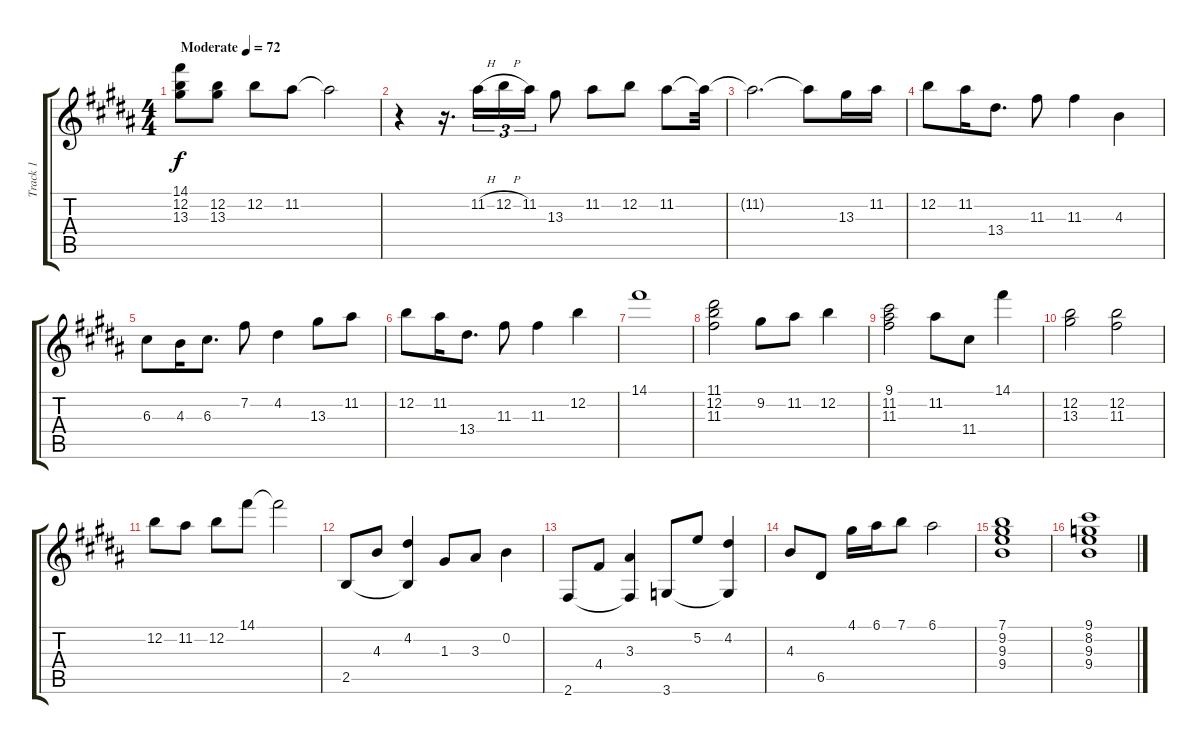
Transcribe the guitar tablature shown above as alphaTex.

\track ("Track 1" "Track 1") {instrument electricguitarjazz}
\staff {score tabs}
\tuning (E4 B3 G3 D3 A2 E2) {hide}
\ts (4 4)
\tempo (72 "Moderate")
\clef g2
\ks b
(14.1 12.2 13.3).8{dy f instrument electricguitarjazz} (12.2 13.3).8 12.2.8 11.2.8 11.2{t}.2 |
r.4 r.16{d} 11.2{h}.16{tu (3 2)} 12.2{h}.16{tu (3 2)} 11.2.16{tu (3 2)} 13.3.8 11.2.8 12.2.8 11.2.8 11.2{t}.32 |
11.2{t}.2{d} 11.2{t}.8 13.3.16 11.2.16 |
12.2.8 11.2.16 13.4.8{d} 11.3.8 11.3.4 4.3.4 |
6.3.8 4.3.16 6.3.8{d} 7.2.8 4.2.4 13.3.8 11.2.8 |
12.2.8 11.2.16 13.4.8{d} 11.3.8 11.3.4 12.2.4 |
14.1.1 |
(11.1 12.2 11.3).2 9.2.8 11.2.8 12.2.4 |
(9.1 11.2 11.3).2 11.2.8 11.4.8 14.1.4 |
(12.2 13.3).2 (12.2 11.3).2 |
12.2.8 11.2.8 12.2.8 14.1.8 14.1{t}.2 |
2.5.8 4.3.8 (4.2 2.5{t}).4 1.3.8 3.3.8 0.2.4 |
2.6.8 4.4.8 (3.3 2.6{t}).4 3.6.8 5.2.8 (4.2 3.6{t}).4 |
4.3.8 6.5.8 4.1.16 6.1.16 7.1.8 6.1.2 |
(7.1 9.2 9.3 9.4).1 |
(9.1 8.2 9.3 9.4).1
